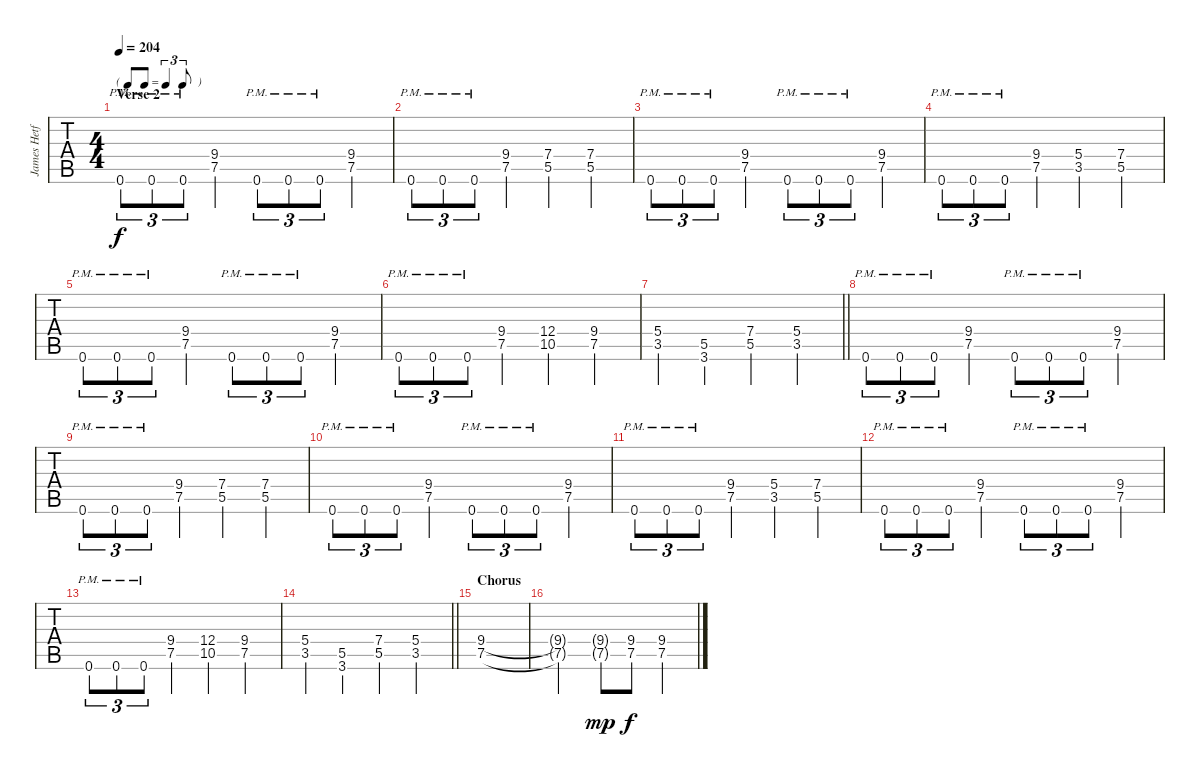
\track ("James Hetfield " "James Hetf") {instrument distortionguitar}
\staff {tabs}
\tuning (E4 B3 G3 D3 A2 E2) {hide}
\ts (4 4)
\tf triplet8th
\section ("" "Verse 2")
\tempo 204
\clef g2
\ks c
0.6{pm}.8{tu (3 2) dy f} 0.6{pm}.8{tu (3 2)} 0.6{pm}.8{tu (3 2)} (9.4 7.5).4 0.6{pm}.8{tu (3 2)} 0.6{pm}.8{tu (3 2)} 0.6{pm}.8{tu (3 2)} (9.4 7.5).4 |
0.6{pm}.8{tu (3 2)} 0.6{pm}.8{tu (3 2)} 0.6{pm}.8{tu (3 2)} (9.4 7.5).4 (7.4 5.5).4 (7.4 5.5).4 |
0.6{pm}.8{tu (3 2)} 0.6{pm}.8{tu (3 2)} 0.6{pm}.8{tu (3 2)} (9.4 7.5).4 0.6{pm}.8{tu (3 2)} 0.6{pm}.8{tu (3 2)} 0.6{pm}.8{tu (3 2)} (9.4 7.5).4 |
0.6{pm}.8{tu (3 2)} 0.6{pm}.8{tu (3 2)} 0.6{pm}.8{tu (3 2)} (9.4 7.5).4 (5.4 3.5).4 (7.4 5.5).4 |
0.6{pm}.8{tu (3 2)} 0.6{pm}.8{tu (3 2)} 0.6{pm}.8{tu (3 2)} (9.4 7.5).4 0.6{pm}.8{tu (3 2)} 0.6{pm}.8{tu (3 2)} 0.6{pm}.8{tu (3 2)} (9.4 7.5).4 |
0.6{pm}.8{tu (3 2)} 0.6{pm}.8{tu (3 2)} 0.6{pm}.8{tu (3 2)} (9.4 7.5).4 (12.4 10.5).4 (9.4 7.5).4 |
\barLineRight lightlight
(5.4 3.5).4 (5.5 3.6).4 (7.4 5.5).4 (5.4 3.5).4 |
0.6{pm}.8{tu (3 2)} 0.6{pm}.8{tu (3 2)} 0.6{pm}.8{tu (3 2)} (9.4 7.5).4 0.6{pm}.8{tu (3 2)} 0.6{pm}.8{tu (3 2)} 0.6{pm}.8{tu (3 2)} (9.4 7.5).4 |
0.6{pm}.8{tu (3 2)} 0.6{pm}.8{tu (3 2)} 0.6{pm}.8{tu (3 2)} (9.4 7.5).4 (7.4 5.5).4 (7.4 5.5).4 |
0.6{pm}.8{tu (3 2)} 0.6{pm}.8{tu (3 2)} 0.6{pm}.8{tu (3 2)} (9.4 7.5).4 0.6{pm}.8{tu (3 2)} 0.6{pm}.8{tu (3 2)} 0.6{pm}.8{tu (3 2)} (9.4 7.5).4 |
0.6{pm}.8{tu (3 2)} 0.6{pm}.8{tu (3 2)} 0.6{pm}.8{tu (3 2)} (9.4 7.5).4 (5.4 3.5).4 (7.4 5.5).4 |
0.6{pm}.8{tu (3 2)} 0.6{pm}.8{tu (3 2)} 0.6{pm}.8{tu (3 2)} (9.4 7.5).4 0.6{pm}.8{tu (3 2)} 0.6{pm}.8{tu (3 2)} 0.6{pm}.8{tu (3 2)} (9.4 7.5).4 |
0.6{pm}.8{tu (3 2)} 0.6{pm}.8{tu (3 2)} 0.6{pm}.8{tu (3 2)} (9.4 7.5).4 (12.4 10.5).4 (9.4 7.5).4 |
\barLineRight lightlight
(5.4 3.5).4 (5.5 3.6).4 (7.4 5.5).4 (5.4 3.5).4 |
\section ("" "Chorus")
(9.4 7.5).1 |
(9.4{t} 7.5{t}).2 (9.4{g} 7.5{g}).8{dy mp} (9.4 7.5).8{dy f} (9.4 7.5).4
